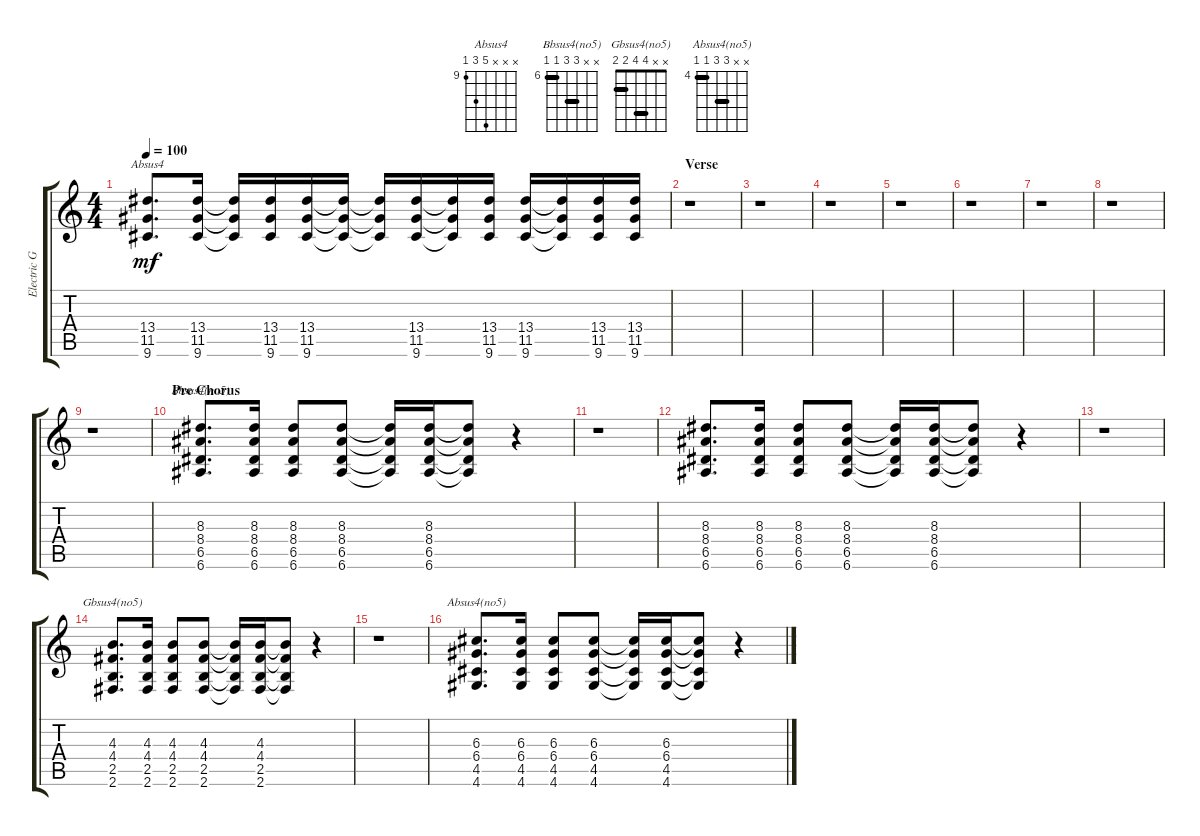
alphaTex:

\track ("Electric Guitar" "Electric G") {instrument distortionguitar}
\staff {score tabs}
\tuning (E4 B3 G3 D3 A2 E2) {hide}
\chord ("Absus4" x x x 13 11 9) {firstfret 9}
\chord ("Bbsus4(no5)" x x 8 8 6 6) {firstfret 6 barre (6 8)}
\chord ("Gbsus4(no5)" x x 4 4 2 2) {barre (2 4)}
\chord ("Absus4(no5)" x x 6 6 4 4) {firstfret 4 barre (4 6)}
\ts (4 4)
\tempo 100
\clef g2
\ks c
(13.4 11.5 9.6).8{d ch "Absus4" dy mf} (13.4 11.5 9.6).16 (13.4{t} 11.5{t} 9.6{t}).16 (13.4 11.5 9.6).16 (13.4 11.5 9.6).16 (13.4{t} 11.5{t} 9.6{t}).16 (13.4{t} 11.5{t} 9.6{t}).16 (13.4 11.5 9.6).16 (13.4{t} 11.5{t} 9.6{t}).16 (13.4 11.5 9.6).16 (13.4 11.5 9.6).16 (13.4{t} 11.5{t} 9.6{t}).16 (13.4 11.5 9.6).16 (13.4 11.5 9.6).16 |
\section ("" "Verse")
r.1 |
r.1 |
r.1 |
r.1 |
r.1 |
r.1 |
r.1 |
r.1 |
\section ("" "Pre Chorus")
(8.3 8.4 6.5 6.6).8{d ch "Bbsus4(no5)"} (8.3 8.4 6.5 6.6).16 (8.3 8.4 6.5 6.6).8 (8.3 8.4 6.5 6.6).8 (8.3{t} 8.4{t} 6.5{t} 6.6{t}).16 (8.3 8.4 6.5 6.6).16 (8.3{t} 8.4{t} 6.5{t} 6.6{t}).8 r.4 |
r.1 |
(8.3 8.4 6.5 6.6).8{d} (8.3 8.4 6.5 6.6).16 (8.3 8.4 6.5 6.6).8 (8.3 8.4 6.5 6.6).8 (8.3{t} 8.4{t} 6.5{t} 6.6{t}).16 (8.3 8.4 6.5 6.6).16 (8.3{t} 8.4{t} 6.5{t} 6.6{t}).8 r.4 |
r.1 |
(4.3 4.4 2.5 2.6).8{d ch "Gbsus4(no5)"} (4.3 4.4 2.5 2.6).16 (4.3 4.4 2.5 2.6).8 (4.3 4.4 2.5 2.6).8 (4.3{t} 4.4{t} 2.5{t} 2.6{t}).16 (4.3 4.4 2.5 2.6).16 (4.3{t} 4.4{t} 2.5{t} 2.6{t}).8 r.4 |
r.1 |
(6.3 6.4 4.5 4.6).8{d ch "Absus4(no5)"} (6.3 6.4 4.5 4.6).16 (6.3 6.4 4.5 4.6).8 (6.3 6.4 4.5 4.6).8 (6.3{t} 6.4{t} 4.5{t} 4.6{t}).16 (6.3 6.4 4.5 4.6).16 (6.3{t} 6.4{t} 4.5{t} 4.6{t}).8 r.4
